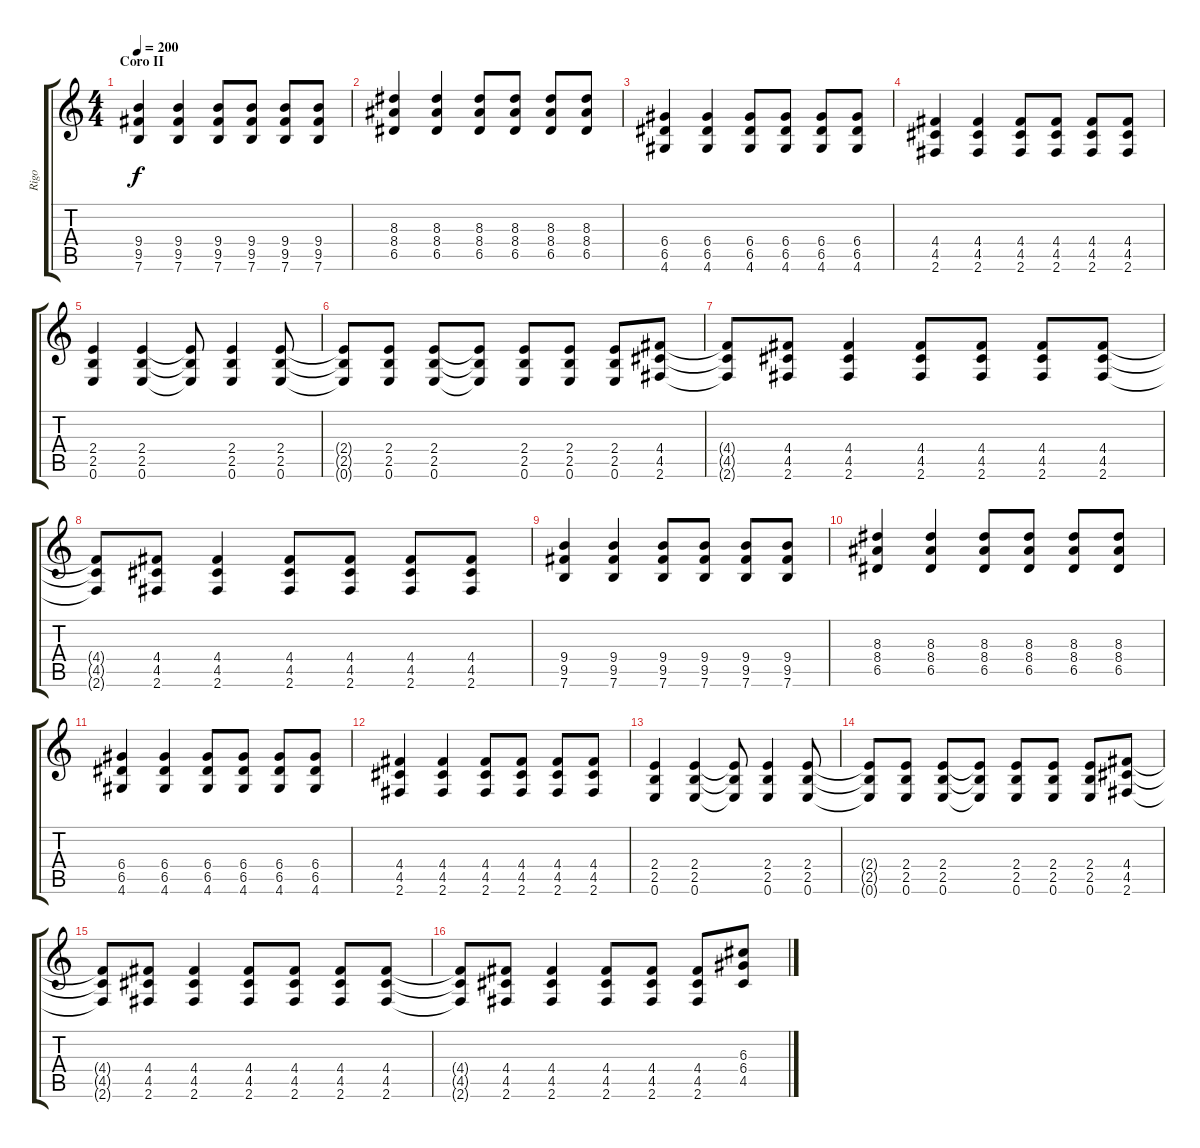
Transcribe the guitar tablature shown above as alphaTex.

\track ("Rigo" "Rigo") {instrument overdrivenguitar}
\staff {score tabs}
\tuning (E4 B3 G3 D3 A2 E2) {hide}
\ts (4 4)
\section ("" "Coro II")
\tempo 200
\clef g2
\ks c
(9.4 9.5 7.6).4{dy f} (9.4 9.5 7.6).4 (9.4 9.5 7.6).8 (9.4 9.5 7.6).8 (9.4 9.5 7.6).8 (9.4 9.5 7.6).8 |
(8.3 8.4 6.5).4 (8.3 8.4 6.5).4 (8.3 8.4 6.5).8 (8.3 8.4 6.5).8 (8.3 8.4 6.5).8 (8.3 8.4 6.5).8 |
(6.4 6.5 4.6).4 (6.4 6.5 4.6).4 (6.4 6.5 4.6).8 (6.4 6.5 4.6).8 (6.4 6.5 4.6).8 (6.4 6.5 4.6).8 |
(4.4 4.5 2.6).4 (4.4 4.5 2.6).4 (4.4 4.5 2.6).8 (4.4 4.5 2.6).8 (4.4 4.5 2.6).8 (4.4 4.5 2.6).8 |
(2.4 2.5 0.6).4 (2.4 2.5 0.6).4 (2.4{t} 2.5{t} 0.6{t}).8 (2.4 2.5 0.6).4 (2.4 2.5 0.6).8 |
(2.4{t} 2.5{t} 0.6{t}).8 (2.4 2.5 0.6).8 (2.4 2.5 0.6).8 (2.4{t} 2.5{t} 0.6{t}).8 (2.4 2.5 0.6).8 (2.4 2.5 0.6).8 (2.4 2.5 0.6).8 (4.4 4.5 2.6).8 |
(4.4{t} 4.5{t} 2.6{t}).8 (4.4 4.5 2.6).8 (4.4 4.5 2.6).4 (4.4 4.5 2.6).8 (4.4 4.5 2.6).8 (4.4 4.5 2.6).8 (4.4 4.5 2.6).8 |
(4.4{t} 4.5{t} 2.6{t}).8 (4.4 4.5 2.6).8 (4.4 4.5 2.6).4 (4.4 4.5 2.6).8 (4.4 4.5 2.6).8 (4.4 4.5 2.6).8 (4.4 4.5 2.6).8 |
(9.4 9.5 7.6).4 (9.4 9.5 7.6).4 (9.4 9.5 7.6).8 (9.4 9.5 7.6).8 (9.4 9.5 7.6).8 (9.4 9.5 7.6).8 |
(8.3 8.4 6.5).4 (8.3 8.4 6.5).4 (8.3 8.4 6.5).8 (8.3 8.4 6.5).8 (8.3 8.4 6.5).8 (8.3 8.4 6.5).8 |
(6.4 6.5 4.6).4 (6.4 6.5 4.6).4 (6.4 6.5 4.6).8 (6.4 6.5 4.6).8 (6.4 6.5 4.6).8 (6.4 6.5 4.6).8 |
(4.4 4.5 2.6).4 (4.4 4.5 2.6).4 (4.4 4.5 2.6).8 (4.4 4.5 2.6).8 (4.4 4.5 2.6).8 (4.4 4.5 2.6).8 |
(2.4 2.5 0.6).4 (2.4 2.5 0.6).4 (2.4{t} 2.5{t} 0.6{t}).8 (2.4 2.5 0.6).4 (2.4 2.5 0.6).8 |
(2.4{t} 2.5{t} 0.6{t}).8 (2.4 2.5 0.6).8 (2.4 2.5 0.6).8 (2.4{t} 2.5{t} 0.6{t}).8 (2.4 2.5 0.6).8 (2.4 2.5 0.6).8 (2.4 2.5 0.6).8 (4.4 4.5 2.6).8 |
(4.4{t} 4.5{t} 2.6{t}).8 (4.4 4.5 2.6).8 (4.4 4.5 2.6).4 (4.4 4.5 2.6).8 (4.4 4.5 2.6).8 (4.4 4.5 2.6).8 (4.4 4.5 2.6).8 |
(4.4{t} 4.5{t} 2.6{t}).8 (4.4 4.5 2.6).8 (4.4 4.5 2.6).4 (4.4 4.5 2.6).8 (4.4 4.5 2.6).8 (4.4 4.5 2.6).8 (6.3 6.4 4.5).8
